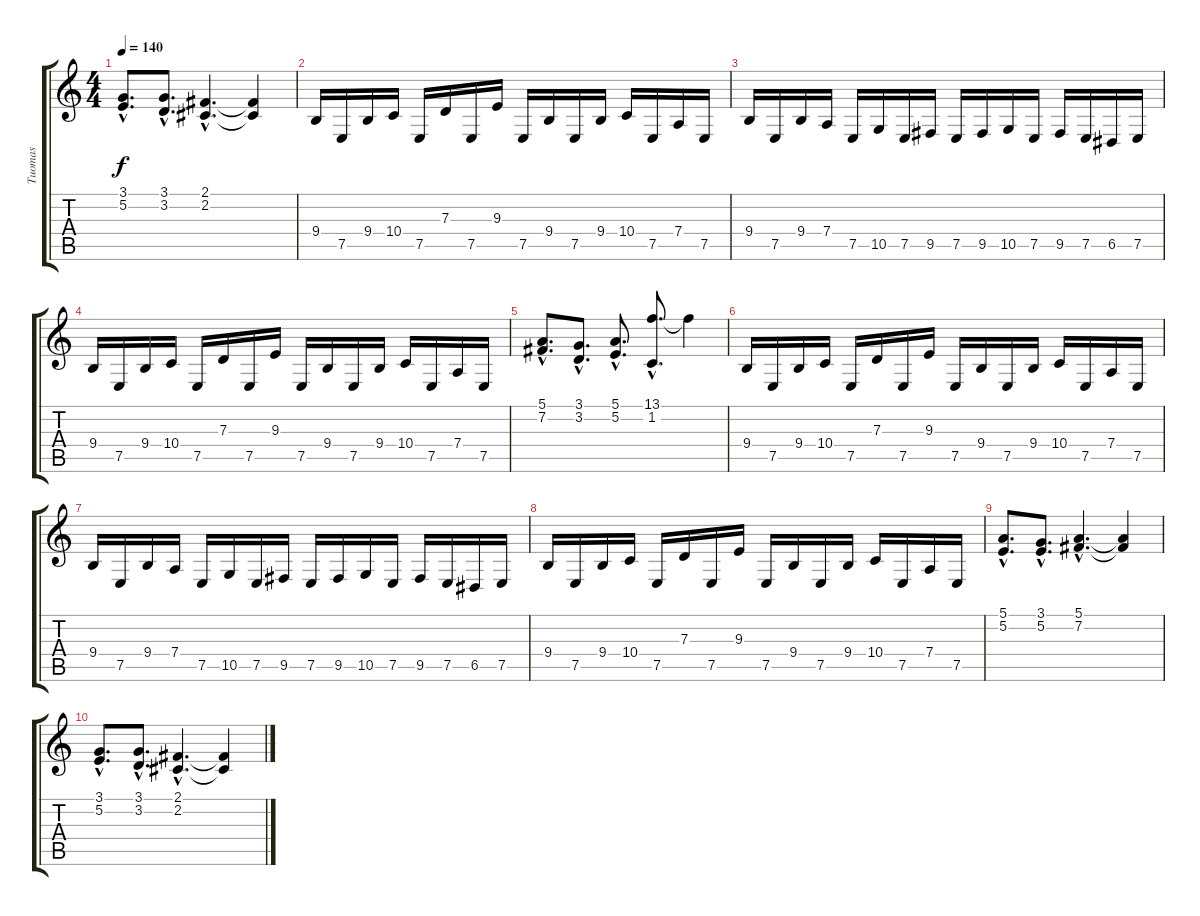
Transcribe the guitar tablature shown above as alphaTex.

\track ("Tuomas" "Tuomas") {instrument harpsichord}
\staff {score tabs}
\tuning (E4 B3 G3 D3 A2 E2) {hide}
\ts (4 4)
\tempo 140
\clef g2
\ks c
(3.1{hac} 5.2{hac}).8{d dy f} (3.1{hac} 3.2{hac}).8{d} (2.1{hac} 2.2{hac}).4{d} (2.1{t} 2.2{t}).4 |
9.4.16 7.5.16 9.4.16 10.4.16 7.5.16 7.3.16 7.5.16 9.3.16 7.5.16 9.4.16 7.5.16 9.4.16 10.4.16 7.5.16 7.4.16 7.5.16 |
9.4.16 7.5.16 9.4.16 7.4.16 7.5.16 10.5.16 7.5.16 9.5.16 7.5.16 9.5.16 10.5.16 7.5.16 9.5.16 7.5.16 6.5.16 7.5.16 |
9.4.16 7.5.16 9.4.16 10.4.16 7.5.16 7.3.16 7.5.16 9.3.16 7.5.16 9.4.16 7.5.16 9.4.16 10.4.16 7.5.16 7.4.16 7.5.16 |
(5.1{hac} 7.2{hac}).8{d} (3.1{hac} 3.2{hac}).8{d} (5.1{hac} 5.2{hac}).8{d} (13.1{hac} 1.2{hac}).8{d} 13.1{t}.4 |
9.4.16 7.5.16 9.4.16 10.4.16 7.5.16 7.3.16 7.5.16 9.3.16 7.5.16 9.4.16 7.5.16 9.4.16 10.4.16 7.5.16 7.4.16 7.5.16 |
9.4.16 7.5.16 9.4.16 7.4.16 7.5.16 10.5.16 7.5.16 9.5.16 7.5.16 9.5.16 10.5.16 7.5.16 9.5.16 7.5.16 6.5.16 7.5.16 |
9.4.16 7.5.16 9.4.16 10.4.16 7.5.16 7.3.16 7.5.16 9.3.16 7.5.16 9.4.16 7.5.16 9.4.16 10.4.16 7.5.16 7.4.16 7.5.16 |
(5.1{hac} 5.2{hac}).8{d} (3.1{hac} 5.2{hac}).8{d} (5.1{hac} 7.2{hac}).4{d} (5.1{t} 7.2{t}).4 |
(3.1{hac} 5.2{hac}).8{d} (3.1{hac} 3.2{hac}).8{d} (2.1{hac} 2.2{hac}).4{d} (2.1{t} 2.2{t}).4
